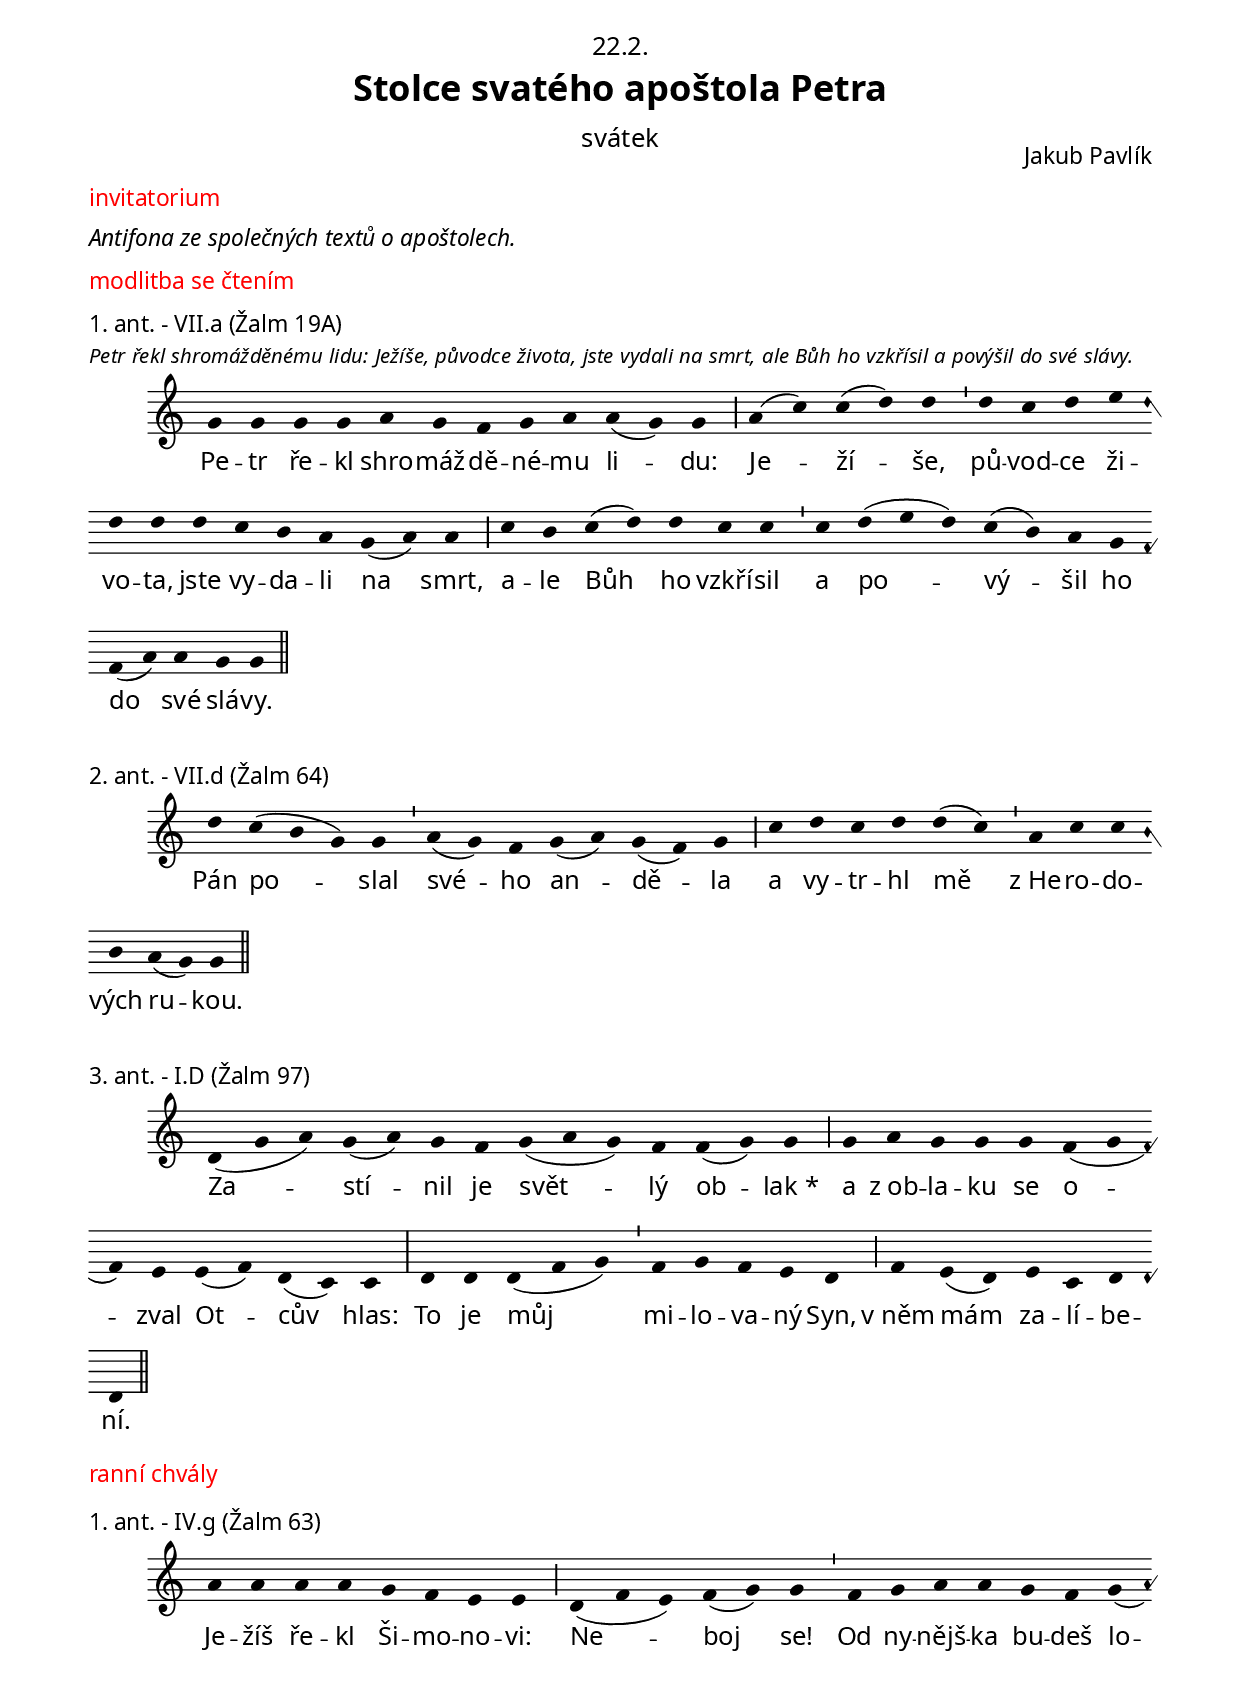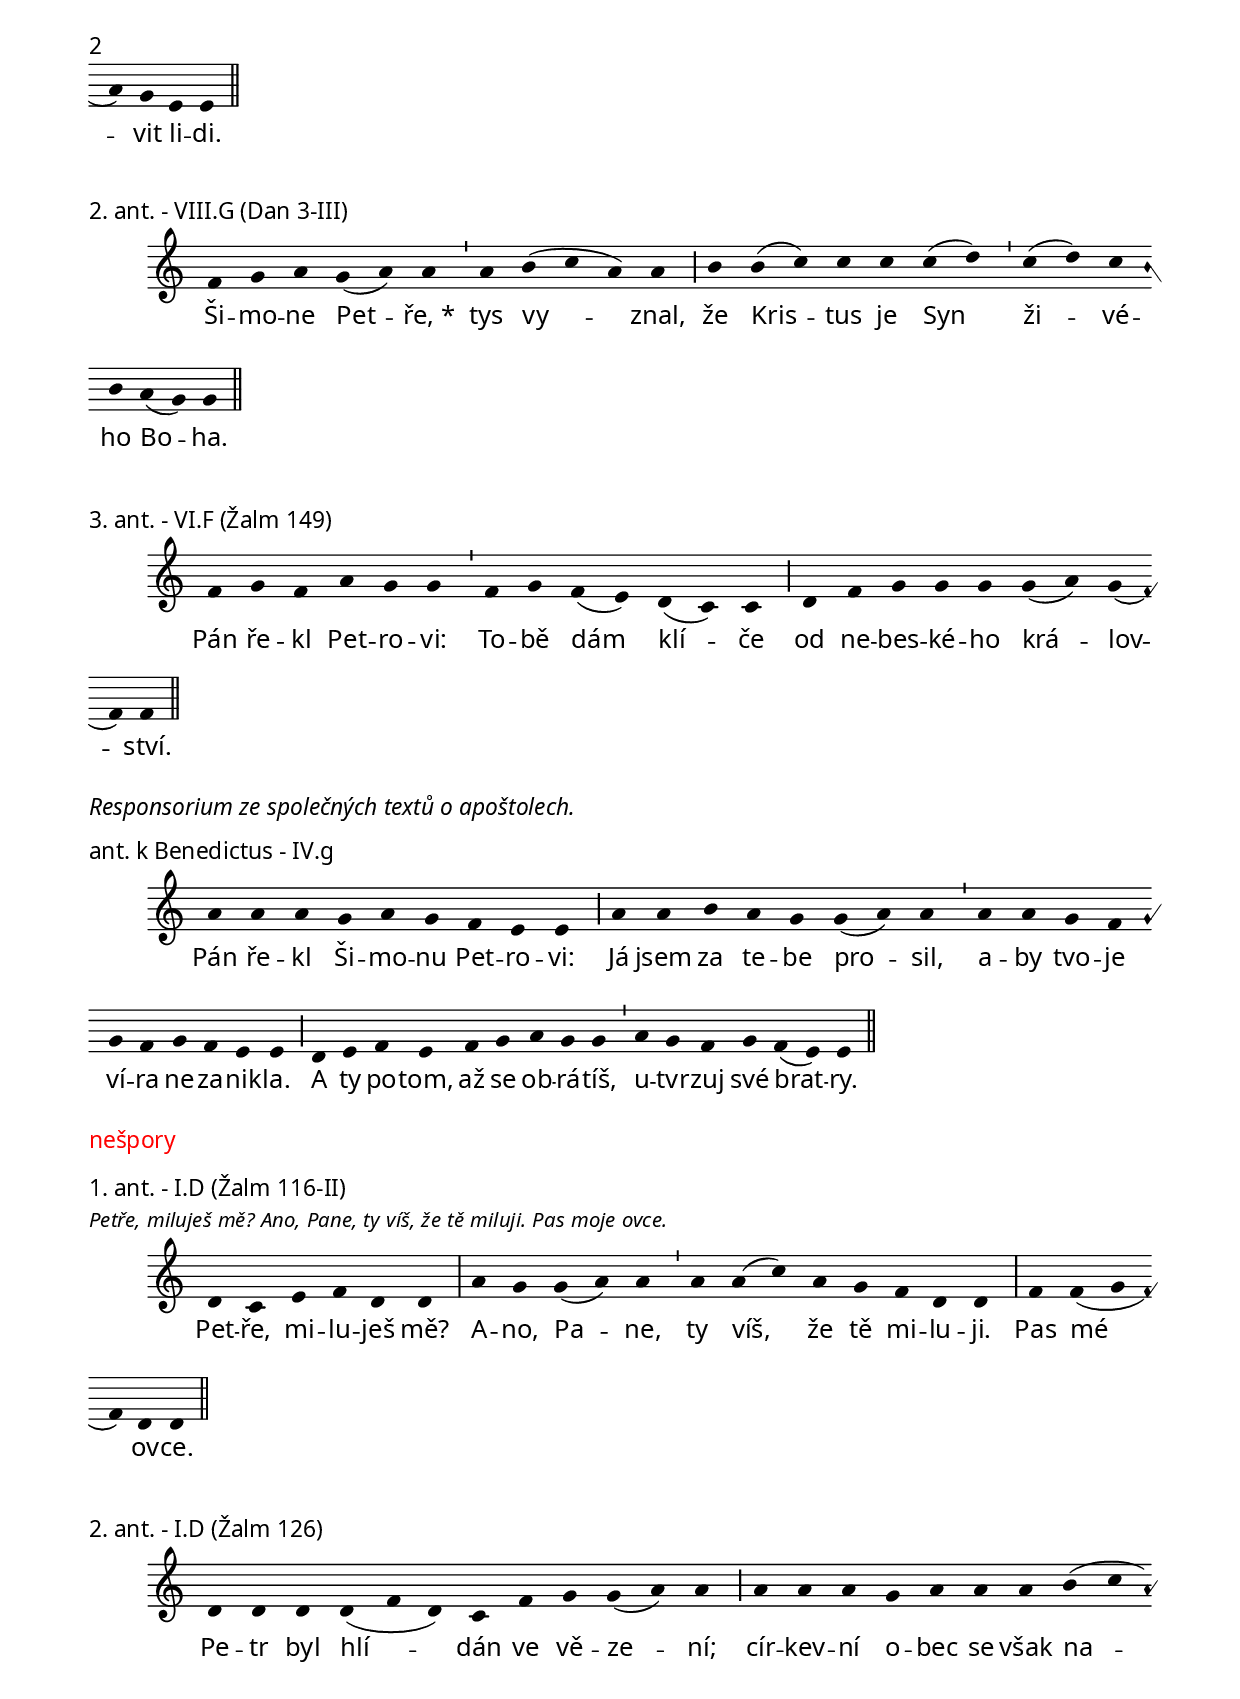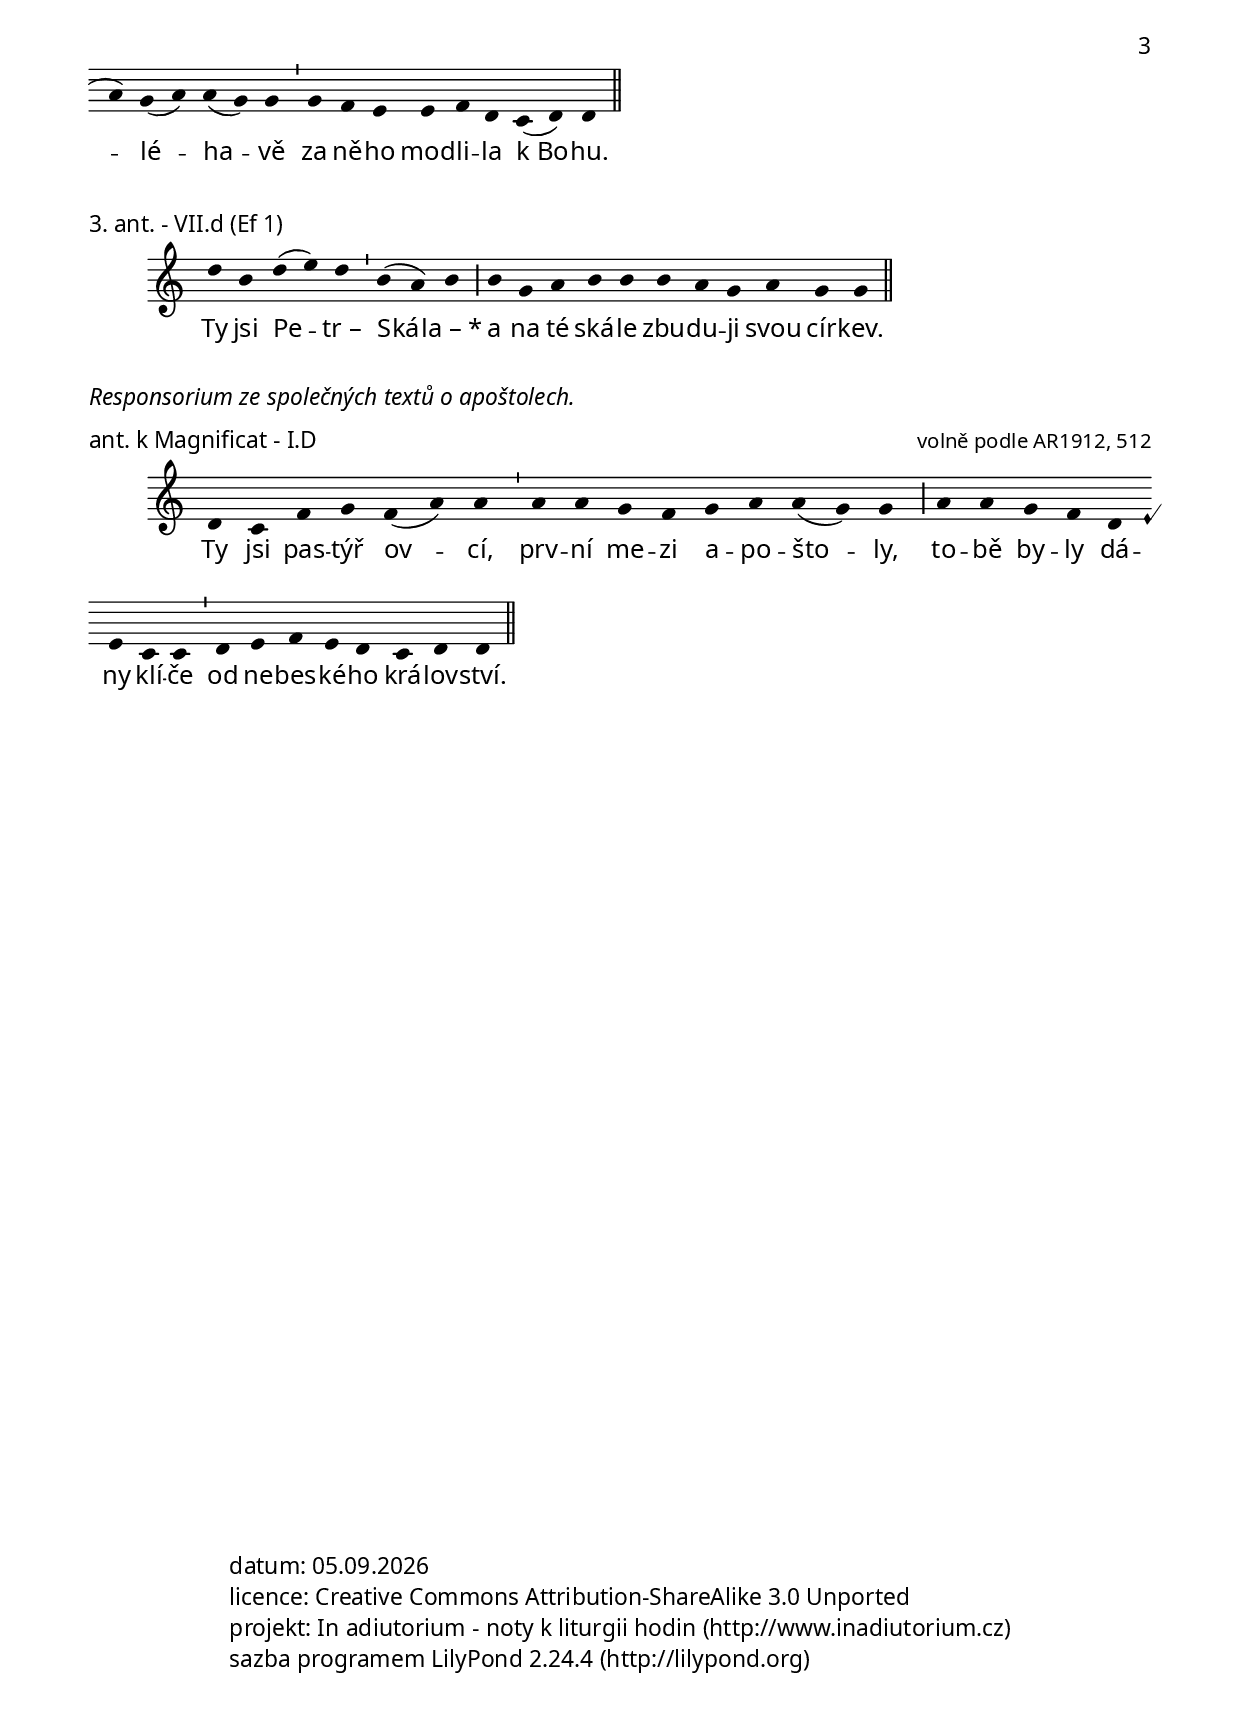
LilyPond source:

\version "2.16.0"

\include "../spolecne.ly"
\include "../dilyresponsorii.ly"

\header {
  title = \markup\titleSvatek
            "Stolce svatého apoštola Petra"
            svátek
            22.2.
  composer = "Jakub Pavlík"
}

\markup {\nadpisHodinka {"invitatorium"}}

\markup\italic{Antifona ze společných textů o apoštolech.}

\markup {\nadpisHodinka {"modlitba se čtením"}}

\score {
  \relative c'' {
    \choralniRezim
    g4 g g g a g f g a a( g) g \barMaior
    a( c) c( d) d \barMin
    d c d e d d
    d c b a g( a) a \barMaior
    c b c( d) d c c \barMin
    c d( e d) c( b) a g f( a) a g g \barFinalis
  }
  \addlyrics {
    Pe -- tr ře -- kl shro -- máž -- dě -- né -- mu li -- du:
    Je -- ží -- še,
    pů -- vod -- ce ži -- vo -- ta,
    jste vy -- da -- li na smrt,
    a -- le Bůh ho vzkří -- sil
    a po -- vý -- šil ho do své slá -- vy.
  }
  \header {
    textus_approbatus = "Petr řekl shromážděnému lidu:
    Ježíše, původce života, jste vydali na smrt,
    ale Bůh ho vzkřísil a povýšil do své slávy."
    quid = "1. ant."
    modus = "VII"
    differentia = "a"
    psalmus = "Žalm 19A"
    id = "mc-a1"
    piece = \markup {\sestavTitulek}
  }
}

\score {
  \relative c'' {
    \choralniRezim
    d4 c( b g) g \barMin
    a( g) f g( a) g( f) g \barMaior
    c d c d d( c) \barMin
    a c c b a( g) g \barFinalis
  }
  \addlyrics {
    Pán po -- slal
    své -- ho an -- dě -- la
    a vy -- tr -- hl mě
    z_He -- ro -- do -- vých ru -- kou.
  }
  \header {
    quid = "2. ant."
    modus = "VII"
    differentia = "d"
    psalmus = "Žalm 64"
    id = "mc-a2"
    piece = \markup {\sestavTitulek}
  }
}

\score {
  \relative c' {
    \choralniRezim
    d4( g a) g( a) g f g( a g) f f( g) g \barMaior
    g a g g g f( g f) e e( f) d( c) c \barMax
    d d d( f g) \barMin f g f e d \barMaior
    f e( d) e c d d \barFinalis
  }
  \addlyrics {
    Za -- stí -- nil je svět -- lý ob -- lak_*
    a z_ob -- la -- ku se o -- zval Ot -- cův hlas:
    To je můj mi -- lo -- va -- ný Syn,
    v_něm mám za -- lí -- be -- ní.
  }
  \header {
    quid = "3. ant."
    modus = "I"
    differentia = "D"
    psalmus = "Žalm 97"
    id = "mc-a3"
    fial = "sanktoral/0806promenenipane.ly#2ne-a2"
    piece = \markup {\sestavTitulek}
  }
}

\markup {\nadpisHodinka {"ranní chvály"}}

\score {
  \relative c'' {
    \choralniRezim
    a4 a a a g f e e \barMaior
    d( f e) f( g) g \barMin
    f g a a g f g( a) g e e \barFinalis
  }
  \addlyrics {
    Je -- žíš ře -- kl Ši -- mo -- no -- vi:
    Ne -- boj se!
    Od ny -- nějš -- ka bu -- deš lo -- vit li -- di.
  }
  \header {
    quid = "1. ant."
    modus = "IV"
    differentia = "g"
    psalmus = "Žalm 63"
    fial = "fial://antifony/mezidobi_nedeleC_02_10.ly#ne5c-ne2-mag"
    id = "rch-a1"
    piece = \markup {\sestavTitulek}
  }
}

\score {
  \relative c' {
    \choralniRezim
    f4 g a g( a) a \barMin
    a b( c a) a \barMaior b b( c) c c c( d) \barMin c( d) c b a( g) g \barFinalis
  }
  \addlyrics {
    Ši -- mo -- ne Pet -- ře,_*
    tys vy -- znal, že Kris -- tus je Syn ži -- vé -- ho Bo -- ha.
  }
  \header {
    quid = "2. ant."
    modus = "VIII"
    differentia = "G"
    psalmus = "Dan 3-III"
    fial = "fial://sanktoral/0629petraapavla.ly#1ne-a1"
    id = "rch-a2"
    piece = \markup {\sestavTitulek}
  }
}

\score {
  \relative c' {
    \choralniRezim
    f4 g f a g g \barMin
    f g f( e) d( c) c \barMaior
    d f g g g g( a) g( f) f \barFinalis
  }
  \addlyrics {
    Pán ře -- kl Pet -- ro -- vi:
    To -- bě dám klí -- če
    od ne -- bes -- ké -- ho krá -- lov -- ství.
  }
  \header {
    quid = "3. ant."
    modus = "VI"
    differentia = "F"
    psalmus = "Žalm 149"
    id = "rch-a3"
    piece = \markup {\sestavTitulek}
  }
}

\markup\italic{Responsorium ze společných textů o apoštolech.}

\score {
  \relative c'' {
    \choralniRezim
    a4 a a g a g f e e \barMaior
    a a b a g g( a) a \barMin
    a a g f g f g f e e \barMaior
    d e f e f g a g g \barMin
    a g f g f( e) e \barFinalis
  }
  \addlyrics {
    Pán ře -- kl Ši -- mo -- nu Pet -- ro -- vi:
    Já jsem za te -- be pro -- sil,
    a -- by tvo -- je ví -- ra ne -- za -- nik -- la.
    A ty po -- tom,  až se ob -- rá -- tíš,
    u -- tvr -- zuj své brat -- ry.
  }
  \header {
    quid = "ant. k Benedictus"
    modus = "IV"
    differentia = "g"
    psalmus = ""
    id = "rch-aben"
    fons = "kousek z: Petra a Pavla, 2. nesp., 1. a."
    fial = "sanktoral/0629petraapavla.ly#2ne-a1?cast"
    piece = \markup {\sestavTitulekBezZalmu}
  }
}

\markup {\nadpisHodinka {"nešpory"}}

\score {
  \relative c' {
    \choralniRezim
    d4 c e f d d \barMax
    a' g g( a) a \barMin a a( c) a g f d d \barMax
    f f( g f) d d \barFinalis
  }
  \addlyrics {
    Pet -- ře, mi -- lu -- ješ mě?
    A -- no, Pa -- ne, ty víš, že tě mi -- lu -- ji.
    Pas mé ov -- ce.
  }
  \header {
    textus_approbatus = "Petře, miluješ mě?
    Ano, Pane, ty víš, že tě miluji.
    Pas moje ovce."
    quid = "1. ant."
    modus = "I"
    differentia = "D"
    psalmus = "Žalm 116-II"
    id = "ne-a1"
    piece = \markup {\sestavTitulek}
  }
}

\score {
  \relative c' {
    \choralniRezim
    d4 d d d( f d) c f g g( a) a \barMaior
    a a a g a a a b( c a) g( a) a( g) g \barMin
    g f e e f d c( d) d \barFinalis
  }
  \addlyrics {
    Pe -- tr byl hlí -- dán ve vě -- ze -- ní;
    cír -- kev -- ní o -- bec se však na -- lé -- ha -- vě
    za ně -- ho mod -- li -- la k_Bo -- hu.
  }
  \header {
    quid = "2. ant."
    modus = "I"
    differentia = "D"
    psalmus = "Žalm 126"
    id = "ne-a2"
    piece = \markup {\sestavTitulek}
  }
}

\score {
  \relative c'' {
    \choralniRezim
    d4 b d( e) d \barMin
    b( a) b \barMaior
    b g a b b b a g a g g \barFinalis
  }
  \addlyrics {
    Ty jsi Pe -- tr_–
    Ská -- la_–_*
    a na té ská -- le zbu -- du -- ji svou cír -- kev.
  }
  \header {
    quid = "3. ant."
    modus = "VII"
    differentia = "d"
    psalmus = "Ef 1"
    fial = "fial://sanktoral/0629petraapavla.ly#1ne-a2"
    id = "ne-a3"
    piece = \markup {\sestavTitulek}
  }
}

\markup\italic{Responsorium ze společných textů o apoštolech.}

\score {
  \relative c' {
    \choralniRezim
    d4 c f g f( a) a \barMin
    a a g f g a a( g) g \barMaior
    a a g f d e c c \barMin
    d e f e d c d d \barFinalis
  }
  \addlyrics {
    Ty jsi pas -- týř ov -- cí,
    prv -- ní me -- zi a -- po -- što -- ly,
    to -- bě by -- ly dá -- ny klí -- če
    od ne -- bes -- ké -- ho krá -- lov -- ství.
  }
  \header {
    fons_externus = "volně podle AR1912, 512"
    quid = "ant. k Magnificat"
    modus = "I"
    differentia = "D"
    psalmus = ""
    id = "ne-amag"
    piece = \markup {\sestavTitulekBezZalmu}
  }
}